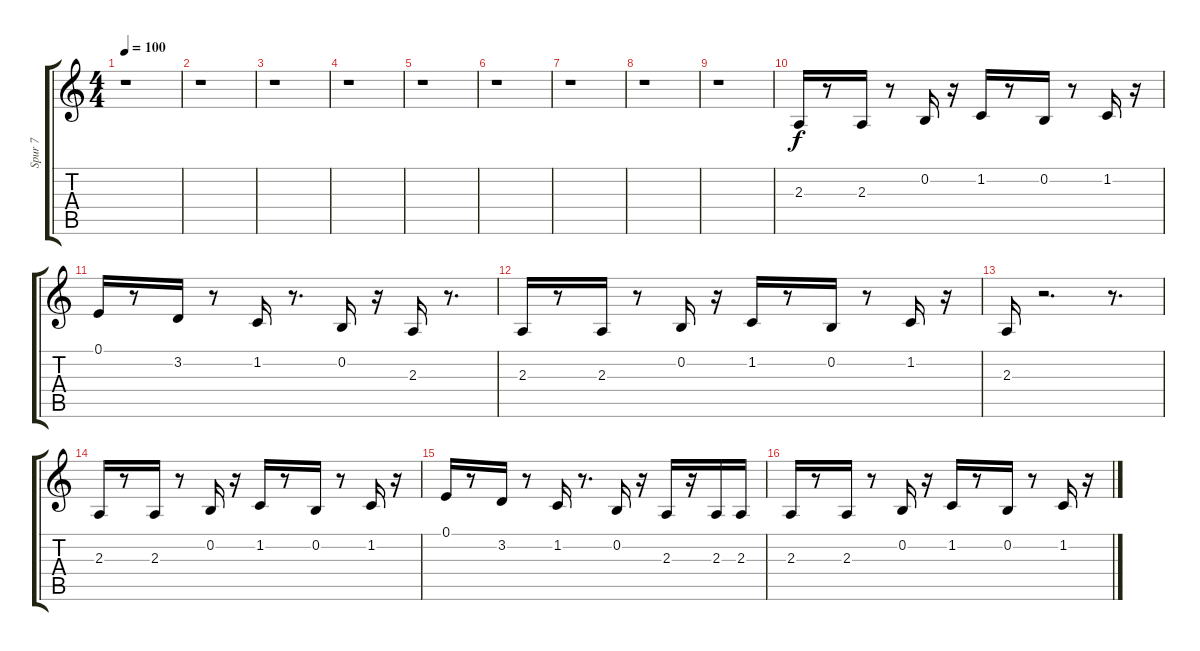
\track ("Spur 7" "Spur 7") {instrument pad1newage}
\staff {score tabs}
\tuning (E4 B3 G3 D3 A2 E2) {hide}
\ts (4 4)
\tempo 100
\clef g2
\ks c
r.1{dy f instrument pad1newage} |
r.1 |
r.1 |
r.1 |
r.1 |
r.1 |
r.1 |
r.1 |
r.1 |
2.3.16 r.8 2.3.16 r.8 0.2.16 r.16 1.2.16 r.8 0.2.16 r.8 1.2.16 r.16 |
0.1.16 r.8 3.2.16 r.8 1.2.16 r.8{d} 0.2.16 r.16 2.3.16 r.8{d} |
2.3.16 r.8 2.3.16 r.8 0.2.16 r.16 1.2.16 r.8 0.2.16 r.8 1.2.16 r.16 |
2.3.16 r.2{d} r.8{d} |
2.3.16 r.8 2.3.16 r.8 0.2.16 r.16 1.2.16 r.8 0.2.16 r.8 1.2.16 r.16 |
0.1.16 r.8 3.2.16 r.8 1.2.16 r.8{d} 0.2.16 r.16 2.3.16 r.16 2.3.16 2.3.16 |
2.3.16 r.8 2.3.16 r.8 0.2.16 r.16 1.2.16 r.8 0.2.16 r.8 1.2.16 r.16
